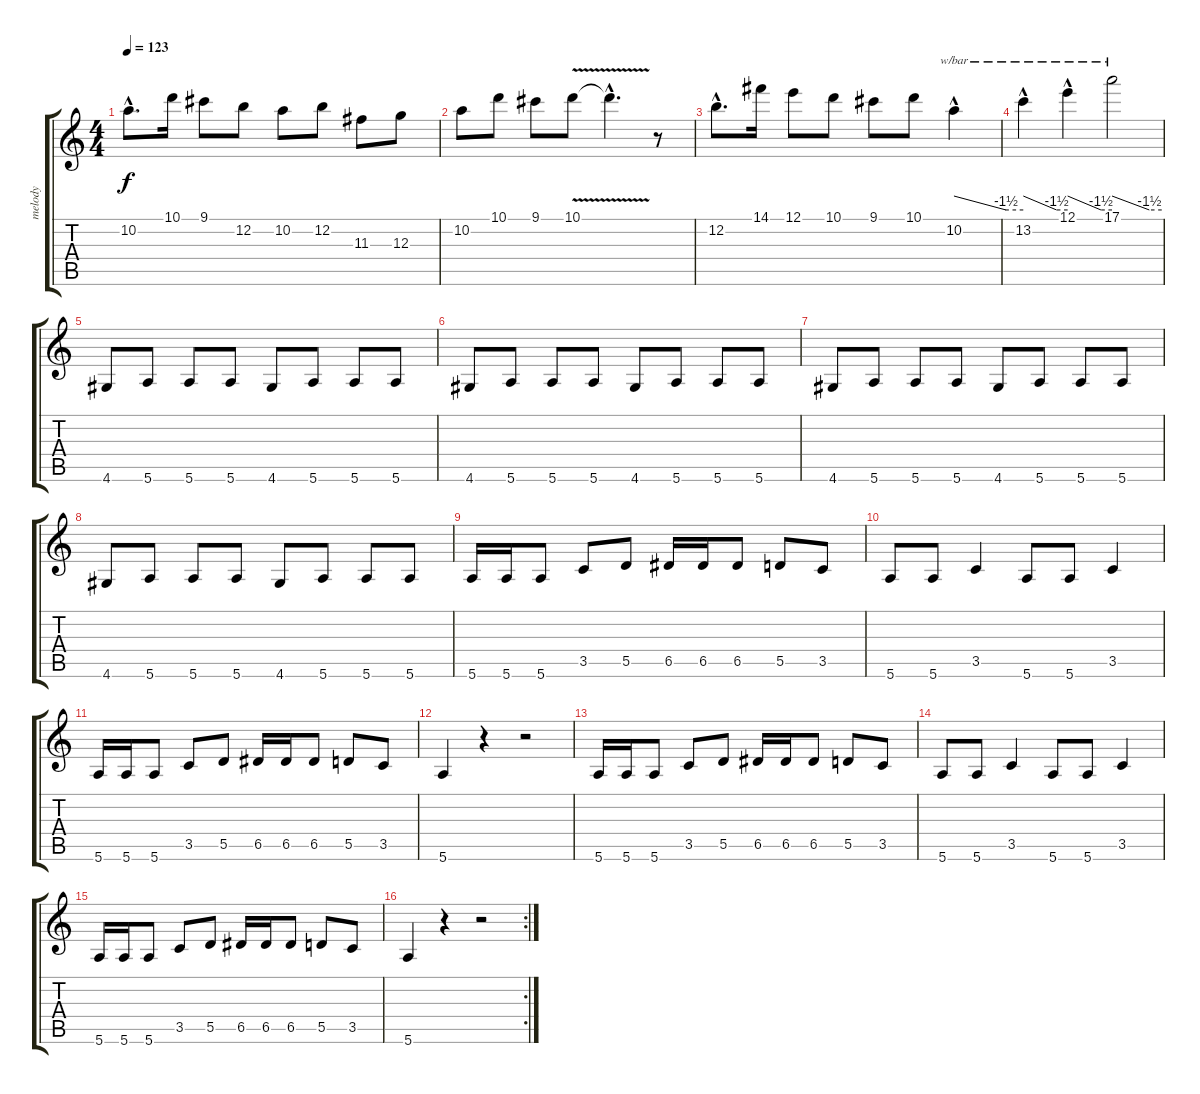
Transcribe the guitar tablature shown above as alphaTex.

\track ("melody" "melody") {instrument electricguitarjazz}
\staff {score tabs}
\tuning (E4 B3 G3 D3 A2 E2) {hide}
\ts (4 4)
\tempo 123
\clef g2
\ks c
10.2{hac}.8{d dy f} 10.1.16 9.1.8 12.2.8 10.2.8 12.2.8 11.3.8 12.3.8 |
10.2.8 10.1.8 9.1.8 10.1{v}.8 10.1{hac t}.4{d} r.8 |
12.2{hac}.8{d} 14.1.16 12.1.8 10.1.8 9.1.8 10.1.8 10.2{hac}.4{tbe (custom default 0 0 45 -6 60 -6)} |
13.2{hac}.4{tbe (custom default 0 0 45 -6 60 -6)} 12.1{hac}.4{tbe (custom default 0 0 45 -6 60 -6)} 17.1.2{tbe (custom default 0 0 45 -6 60 -6)} |
4.6.8{volume 11 instrument electricguitarmuted} 5.6.8 5.6.8 5.6.8 4.6.8 5.6.8 5.6.8 5.6.8 |
4.6.8 5.6.8 5.6.8 5.6.8 4.6.8 5.6.8 5.6.8 5.6.8 |
4.6.8 5.6.8 5.6.8 5.6.8 4.6.8 5.6.8 5.6.8 5.6.8 |
4.6.8 5.6.8 5.6.8 5.6.8 4.6.8 5.6.8 5.6.8 5.6.8 |
5.6.16 5.6.16 5.6.8 3.5.8 5.5.8 6.5.16 6.5.16 6.5.8 5.5.8 3.5.8 |
5.6.8 5.6.8 3.5.4 5.6.8 5.6.8 3.5.4 |
5.6.16 5.6.16 5.6.8 3.5.8 5.5.8 6.5.16 6.5.16 6.5.8 5.5.8 3.5.8 |
5.6.4 r.4 r.2 |
5.6.16 5.6.16 5.6.8 3.5.8 5.5.8 6.5.16 6.5.16 6.5.8 5.5.8 3.5.8 |
5.6.8 5.6.8 3.5.4 5.6.8 5.6.8 3.5.4 |
5.6.16 5.6.16 5.6.8 3.5.8 5.5.8 6.5.16 6.5.16 6.5.8 5.5.8 3.5.8 |
\rc 2
5.6.4 r.4 r.2
